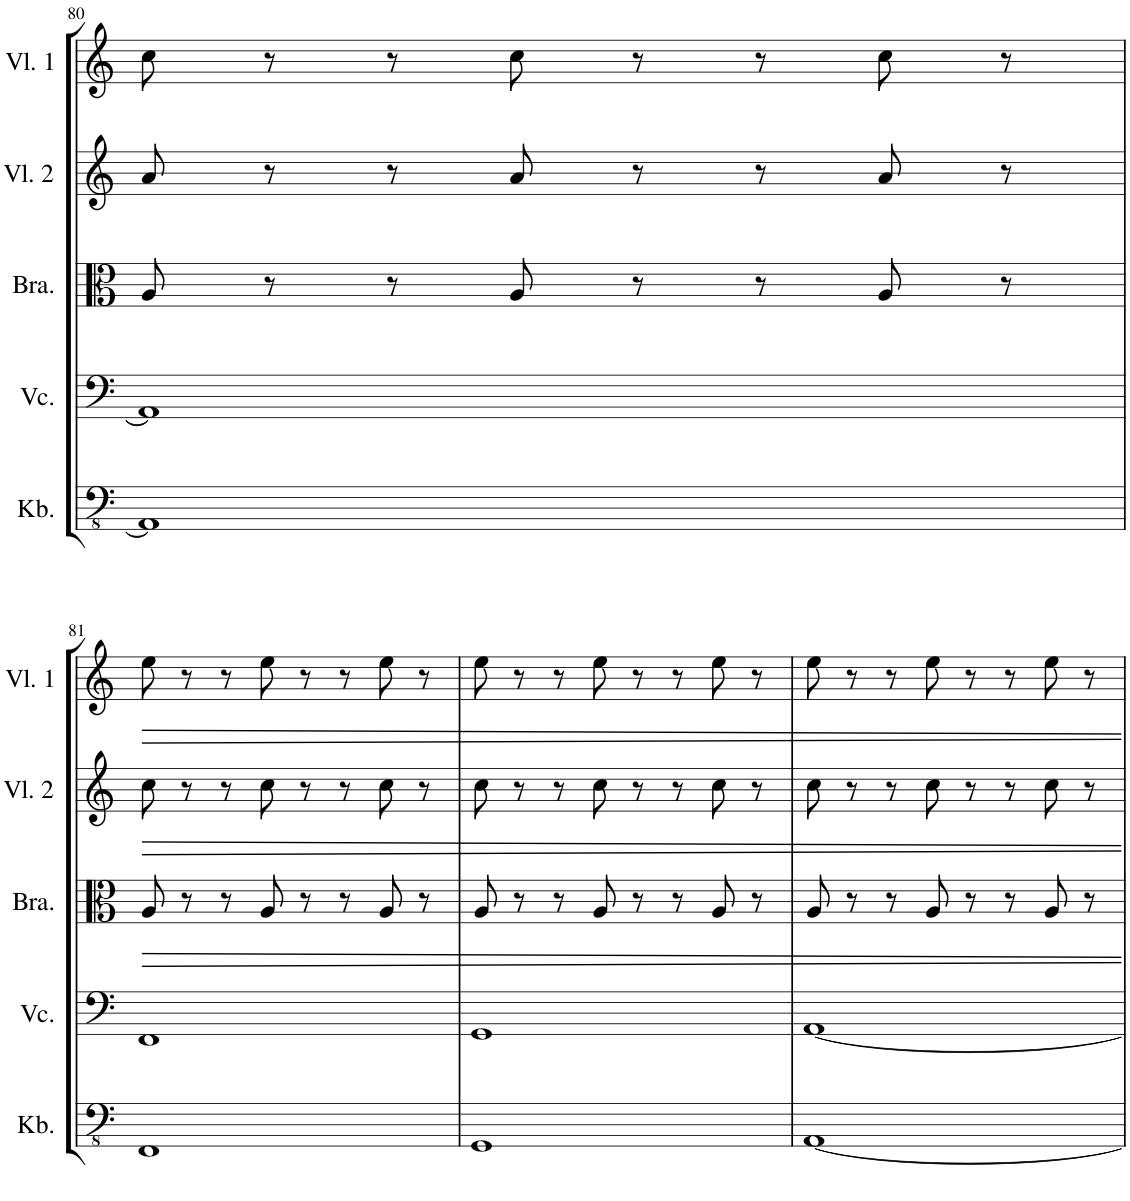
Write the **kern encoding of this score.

**kern	**kern	**kern	**kern	**kern
*part5	*part4	*part3	*part2	*part1
*staff5	*staff4	*staff3	*staff2	*staff1
*I"Kontrabass	*I"Violoncello	*I"Bratsche	*I"Violine 2	*I"Violine 1
*I'Kb.	*I'Vc.	*I'Bra.	*I'Vl. 2	*I'Vl. 1
!!LO:PB:g=z
*clefFv4	*clefF4	*clefC3	*clefG2	*clefG2
*Trd7c12	*	*	*	*
*k[]	*k[]	*k[]	*k[]	*k[]
*M8/8	*M8/8	*M8/8	*M8/8	*M8/8
=80	=80	=80	=80	=80
1AAA]	1AA]	8A/	8a/	8cc\
.	.	8r	8r	8r
.	.	8r	8r	8r
.	.	8A/	8a/	8cc\
.	.	8r	8r	8r
.	.	8r	8r	8r
.	.	8A/	8a/	8cc\
.	.	8r	8r	8r
!!LO:LB:g=z
=81	=81	=81	=81	=81
1FFF	1FF	8A/	8cc\	8ee\
.	.	8r	8r	8r
.	.	8r	8r	8r
.	.	8A/	8cc\	8ee\
.	.	8r	8r	8r
.	.	8r	8r	8r
.	.	8A/	8cc\	8ee\
.	.	8r	8r	8r
=82	=82	=82	=82	=82
1GGG	1GG	8A/	8cc\	8ee\
.	.	8r	8r	8r
.	.	8r	8r	8r
.	.	8A/	8cc\	8ee\
.	.	8r	8r	8r
.	.	8r	8r	8r
.	.	8A/	8cc\	8ee\
.	.	8r	8r	8r
=83	=83	=83	=83	=83
[1AAA	[1AA	8A/	8cc\	8ee\
.	.	8r	8r	8r
.	.	8r	8r	8r
.	.	8A/	8cc\	8ee\
.	.	8r	8r	8r
.	.	8r	8r	8r
.	.	8A/	8cc\	8ee\
.	.	8r	8r	8r
=	=	=	=	=
*-	*-	*-	*-	*-
